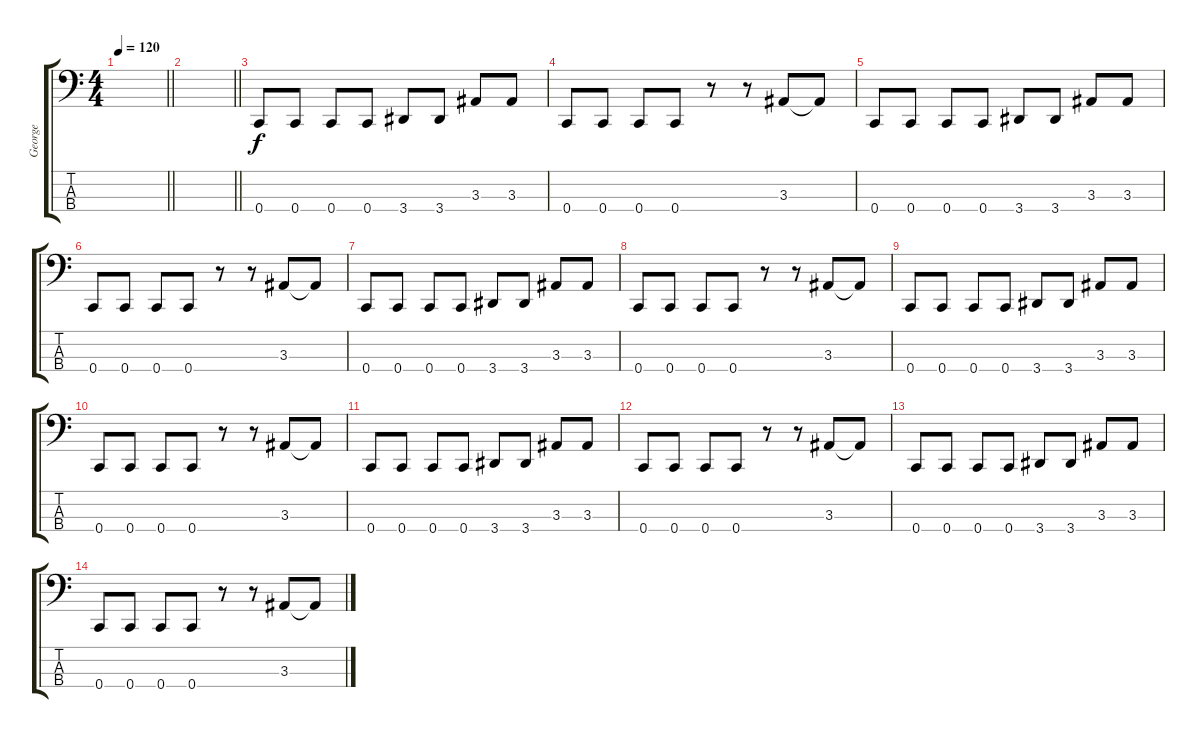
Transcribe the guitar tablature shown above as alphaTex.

\track ("George" "George") {instrument electricbassfinger}
\staff {score tabs}
\tuning (F2 C2 G1 C1) {hide}
\ts (4 4)
\tempo 120
\clef f4
\barLineRight lightlight
\ks c
|
\barLineRight lightlight
|
0.4.8 0.4.8 0.4.8 0.4.8 3.4.8 3.4.8 3.3.8 3.3.8 |
0.4.8 0.4.8 0.4.8 0.4.8 r.8 r.8 3.3.8 3.3{t}.8 |
0.4.8 0.4.8 0.4.8 0.4.8 3.4.8 3.4.8 3.3.8 3.3.8 |
0.4.8 0.4.8 0.4.8 0.4.8 r.8 r.8 3.3.8 3.3{t}.8 |
0.4.8 0.4.8 0.4.8 0.4.8 3.4.8 3.4.8 3.3.8 3.3.8 |
0.4.8 0.4.8 0.4.8 0.4.8 r.8 r.8 3.3.8 3.3{t}.8 |
0.4.8 0.4.8 0.4.8 0.4.8 3.4.8 3.4.8 3.3.8 3.3.8 |
0.4.8 0.4.8 0.4.8 0.4.8 r.8 r.8 3.3.8 3.3{t}.8 |
0.4.8 0.4.8 0.4.8 0.4.8 3.4.8 3.4.8 3.3.8 3.3.8 |
0.4.8 0.4.8 0.4.8 0.4.8 r.8 r.8 3.3.8 3.3{t}.8 |
0.4.8 0.4.8 0.4.8 0.4.8 3.4.8 3.4.8 3.3.8 3.3.8 |
0.4.8 0.4.8 0.4.8 0.4.8 r.8 r.8 3.3.8 3.3{t}.8
